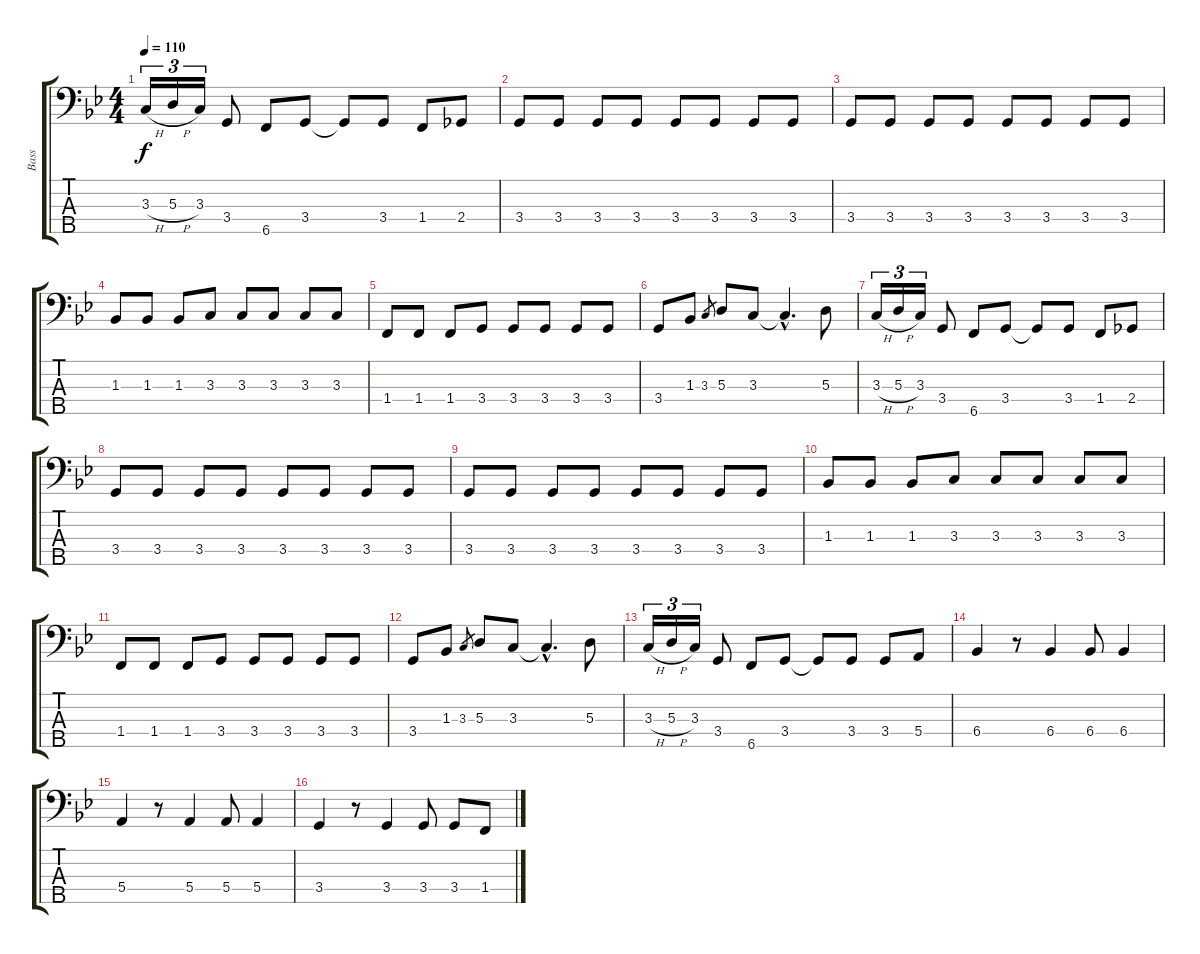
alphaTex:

\track ("Bass" "Bass") {instrument electricbassfinger}
\staff {score tabs}
\tuning (G2 D2 A1 E1 B0) {hide}
\ts (4 4)
\tempo 110
\clef f4
\ks gminor
3.3{h}.16{tu (3 2) dy f} 5.3{h}.16{tu (3 2)} 3.3.16{tu (3 2)} 3.4.8 6.5.8 3.4.8 3.4{t}.8 3.4.8 1.4.8 2.4.8 |
3.4.8 3.4.8 3.4.8 3.4.8 3.4.8 3.4.8 3.4.8 3.4.8 |
3.4.8 3.4.8 3.4.8 3.4.8 3.4.8 3.4.8 3.4.8 3.4.8 |
1.3.8 1.3.8 1.3.8 3.3.8 3.3.8 3.3.8 3.3.8 3.3.8 |
1.4.8 1.4.8 1.4.8 3.4.8 3.4.8 3.4.8 3.4.8 3.4.8 |
3.4.8 1.3.8 3.3.8{gr} 5.3.8 3.3.8 3.3{hac t}.4{d} 5.3.8 |
3.3{h}.16{tu (3 2)} 5.3{h}.16{tu (3 2)} 3.3.16{tu (3 2)} 3.4.8 6.5.8 3.4.8 3.4{t}.8 3.4.8 1.4.8 2.4.8 |
3.4.8 3.4.8 3.4.8 3.4.8 3.4.8 3.4.8 3.4.8 3.4.8 |
3.4.8 3.4.8 3.4.8 3.4.8 3.4.8 3.4.8 3.4.8 3.4.8 |
1.3.8 1.3.8 1.3.8 3.3.8 3.3.8 3.3.8 3.3.8 3.3.8 |
1.4.8 1.4.8 1.4.8 3.4.8 3.4.8 3.4.8 3.4.8 3.4.8 |
3.4.8 1.3.8 3.3.8{gr} 5.3.8 3.3.8 3.3{hac t}.4{d} 5.3.8 |
3.3{h}.16{tu (3 2)} 5.3{h}.16{tu (3 2)} 3.3.16{tu (3 2)} 3.4.8 6.5.8 3.4.8 3.4{t}.8 3.4.8 3.4.8 5.4.8 |
6.4.4 r.8 6.4.4 6.4.8 6.4.4 |
5.4.4 r.8 5.4.4 5.4.8 5.4.4 |
3.4.4 r.8 3.4.4 3.4.8 3.4.8 1.4.8
